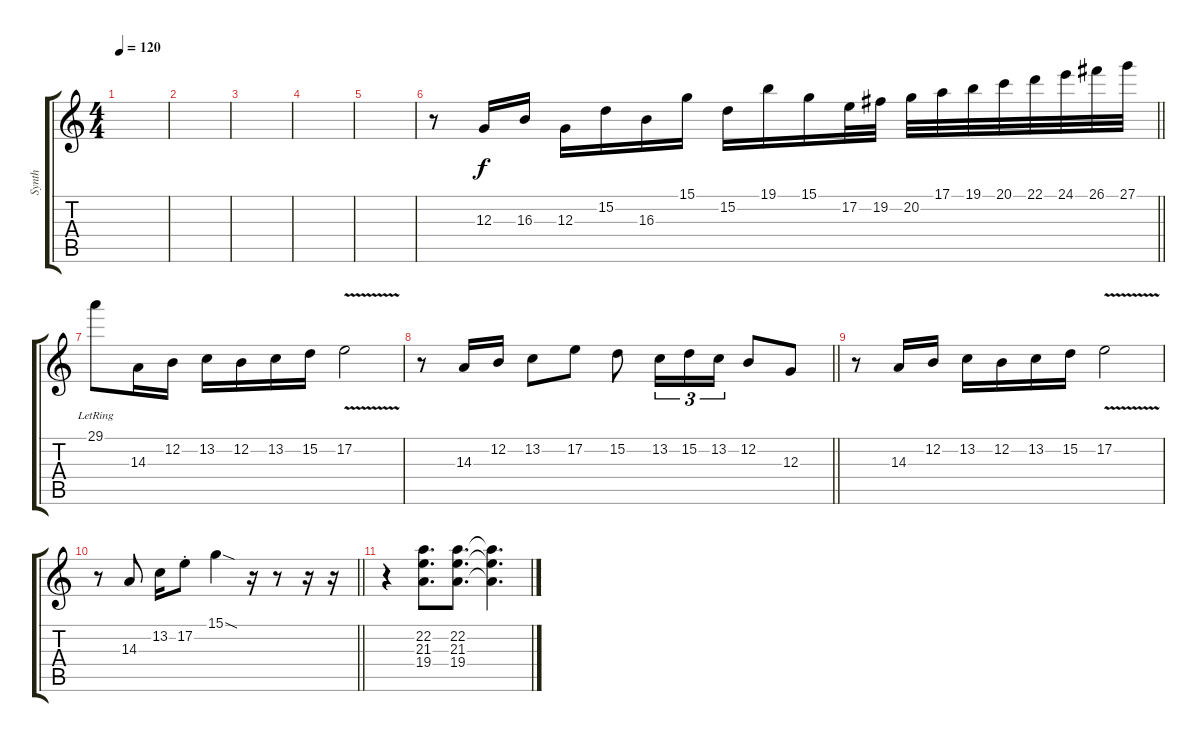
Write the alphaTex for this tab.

\track ("Synth" "Synth") {instrument pad3polysynth}
\staff {score tabs}
\tuning (E4 B3 G3 D3 A2 E2) {hide}
\ts (4 4)
\tempo 120
\clef g2
\ks c
|
|
|
|
|
\barLineRight lightlight
r.8 12.3.16 16.3.16 12.3.16 15.2.16 16.3.16 15.1.16 15.2.16 19.1.16 15.1.16 17.2.32 19.2.32 20.2.32 17.1.32 19.1.32 20.1.32 22.1.32 24.1.32 26.1.32 27.1.32 |
29.1{lr}.8 14.3.16 12.2.16 13.2.16 12.2.16 13.2.16 15.2.16 17.2{v}.2 |
\barLineRight lightlight
r.8 14.3.16 12.2.16 13.2.8 17.2.8 15.2.8 13.2.16{tu (3 2)} 15.2.16{tu (3 2)} 13.2.16{tu (3 2)} 12.2.8 12.3.8 |
r.8 14.3.16 12.2.16 13.2.16 12.2.16 13.2.16 15.2.16 17.2{v}.2 |
\barLineRight lightlight
r.8 14.3.8 13.2.16 17.2{st}.8 15.1{sod}.4 r.16 r.8 r.16 r.16 |
r.4 (22.2 21.3 19.4).8{d} (22.2 21.3 19.4).8{d} (22.2{t} 21.3{t} 19.4{t}).4{d}
